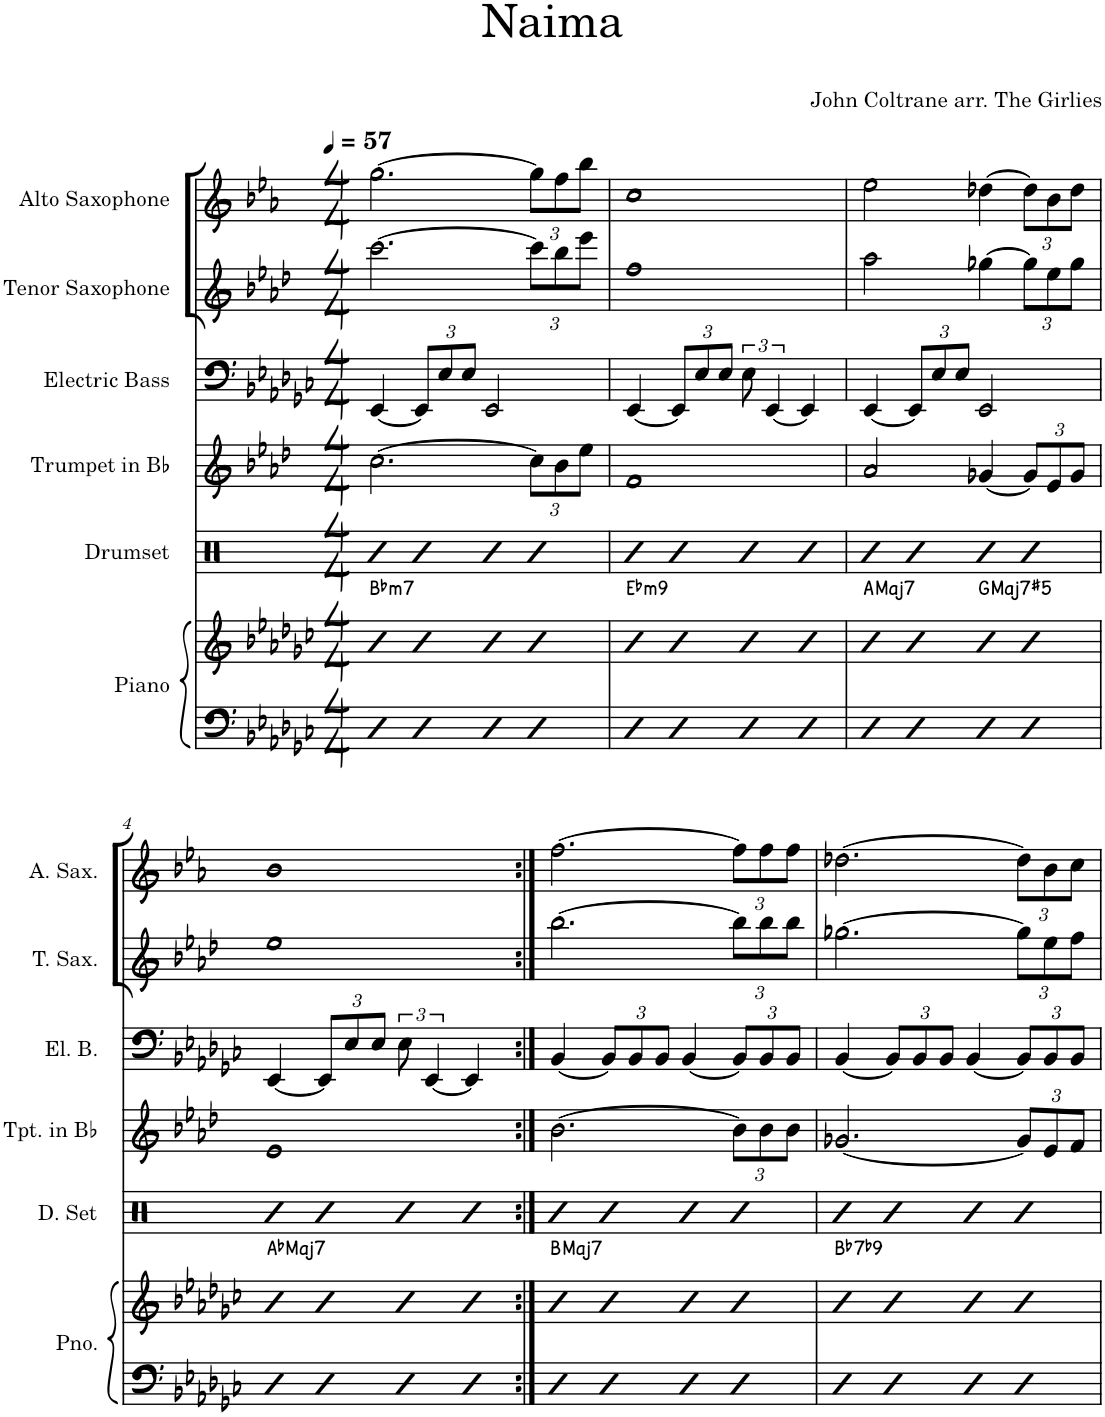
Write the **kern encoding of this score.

**kern	**kern	**harte	**kern	**kern	**kern	**kern	**kern
*part6	*part6	*part6	*part5	*part4	*part3	*part2	*part1
*staff7	*staff6	*	*staff5	*staff4	*staff3	*staff2	*staff1
*I"Piano	*	*	*I"Drumset	*I"Trumpet in Bb	*I"Electric Bass	*I"Tenor Saxophone	*I"Alto Saxophone
*I'Pno.	*	*	*I'D. Set	*I'Tpt. in Bb	*I'El. B.	*I'T. Sax.	*I'A. Sax.
*clefF4	*clefG2	*	*clefX	*clefG2	*clefF4	*clefG2	*clefG2
*	*	*	*	*Trd1c2	*Trd7c12	*Trd8c14	*Trd5c9
*k[b-e-a-d-g-c-]	*k[b-e-a-d-g-c-]	*	*k[]	*k[b-e-a-d-]	*k[b-e-a-d-g-c-]	*k[b-e-a-d-]	*k[b-e-a-]
*M4/4	*M4/4	*	*M4/4	*M4/4	*M4/4	*M4/4	*M4/4
*MM57	*MM57	*	*MM57	*MM57	*MM57	*MM57	*MM57
=1	=1	=1	=1	=1	=1	=1	=1
!	!	!LO:H:kt=m7	!	!	!	!	!
4D-	4b-	Bb:min7	4R	[2.cc\	[4EE-/	[2.ccc\	[2.gg\
*	*	*	*	*	*Xbrackettup	*	*
4D-	4b-	.	4R	.	12EE-/L]	.	.
.	.	.	.	.	12E-/	.	.
.	.	.	.	.	12E-/J	.	.
4D-	4b-	.	4R	.	2EE-/	.	.
*	*	*	*	*Xbrackettup	*	*Xbrackettup	*Xbrackettup
4D-	4b-	.	4R	12cc\L]	.	12ccc\L]	12gg\L]
.	.	.	.	12b-\	.	12bb-\	12ff\
.	.	.	.	12ee-\J	.	12eee-\J	12bb-\J
=2	=2	=2	=2	=2	=2	=2	=2
!	!	!LO:H:kt=m9	!	!	!	!	!
4D-	4b-	Eb:min9	4R	1f	[4EE-/	1ff	1cc
4D-	4b-	.	4R	.	12EE-/L]	.	.
.	.	.	.	.	12E-/	.	.
.	.	.	.	.	12E-/J	.	.
*	*	*	*	*	*brackettup	*	*
4D-	4b-	.	4R	.	12E-\	.	.
.	.	.	.	.	[6EE-/	.	.
4D-	4b-	.	4R	.	4EE-/]	.	.
=3	=3	=3	=3	=3	=3	=3	=3
!	!	!LO:H:kt=Maj7	!	!	!	!	!
4D-	4b-	A:maj7	4R	2a-/	[4EE-/	2aa-\	2ee-\
*	*	*	*	*	*Xbrackettup	*	*
4D-	4b-	.	4R	.	12EE-/L]	.	.
.	.	.	.	.	12E-/	.	.
.	.	.	.	.	12E-/J	.	.
!	!	!LO:H:kt=Maj7	!	!	!	!	!
4D-	4b-	G:(3,#5,7)	4R	[4g-X/	2EE-/	[4gg-X\	[4dd-X\
4D-	4b-	.	4R	12g-/L]	.	12gg-\L]	12dd-\L]
.	.	.	.	12e-/	.	12ee-\	12b-\
.	.	.	.	12g-/J	.	12gg-\J	12dd-\J
!!LO:LB:g=z
=4	=4	=4	=4	=4	=4	=4	=4
!	!	!LO:H:kt=Maj7	!	!	!	!	!
4D-	4b-	Ab:maj7	4R	1e-	[4EE-/	1ee-	1b-
4D-	4b-	.	4R	.	12EE-/L]	.	.
.	.	.	.	.	12E-/	.	.
.	.	.	.	.	12E-/J	.	.
*	*	*	*	*	*brackettup	*	*
4D-	4b-	.	4R	.	12E-\	.	.
.	.	.	.	.	[6EE-/	.	.
4D-	4b-	.	4R	.	4EE-/]	.	.
=5:|!	=5:|!	=5:|!	=5:|!	=5:|!	=5:|!	=5:|!	=5:|!
!	!	!LO:H:kt=Maj7	!	!	!	!	!
4D-	4b-	B:maj7	4R	[2.b-\	[4BB-/	[2.bb-\	[2.ff\
*	*	*	*	*	*Xbrackettup	*	*
4D-	4b-	.	4R	.	12BB-/L]	.	.
.	.	.	.	.	12BB-/	.	.
.	.	.	.	.	12BB-/J	.	.
4D-	4b-	.	4R	.	[4BB-/	.	.
4D-	4b-	.	4R	12b-\L]	12BB-/L]	12bb-\L]	12ff\L]
.	.	.	.	12b-\	12BB-/	12bb-\	12ff\
.	.	.	.	12b-\J	12BB-/J	12bb-\J	12ff\J
=6	=6	=6	=6	=6	=6	=6	=6
!	!	!LO:H:kt=7	!	!	!	!	!
4D-	4b-	Bb:7(b9)	4R	[2.g-X/	[4BB-/	[2.gg-X\	[2.dd-X\
4D-	4b-	.	4R	.	12BB-/L]	.	.
.	.	.	.	.	12BB-/	.	.
.	.	.	.	.	12BB-/J	.	.
4D-	4b-	.	4R	.	[4BB-/	.	.
4D-	4b-	.	4R	12g-/L]	12BB-/L]	12gg-\L]	12dd-\L]
.	.	.	.	12e-/	12BB-/	12ee-\	12b-\
.	.	.	.	12f/J	12BB-/J	12ff\J	12cc\J
=	=	=	=	=	=	=	=
*-	*-	*-	*-	*-	*-	*-	*-
